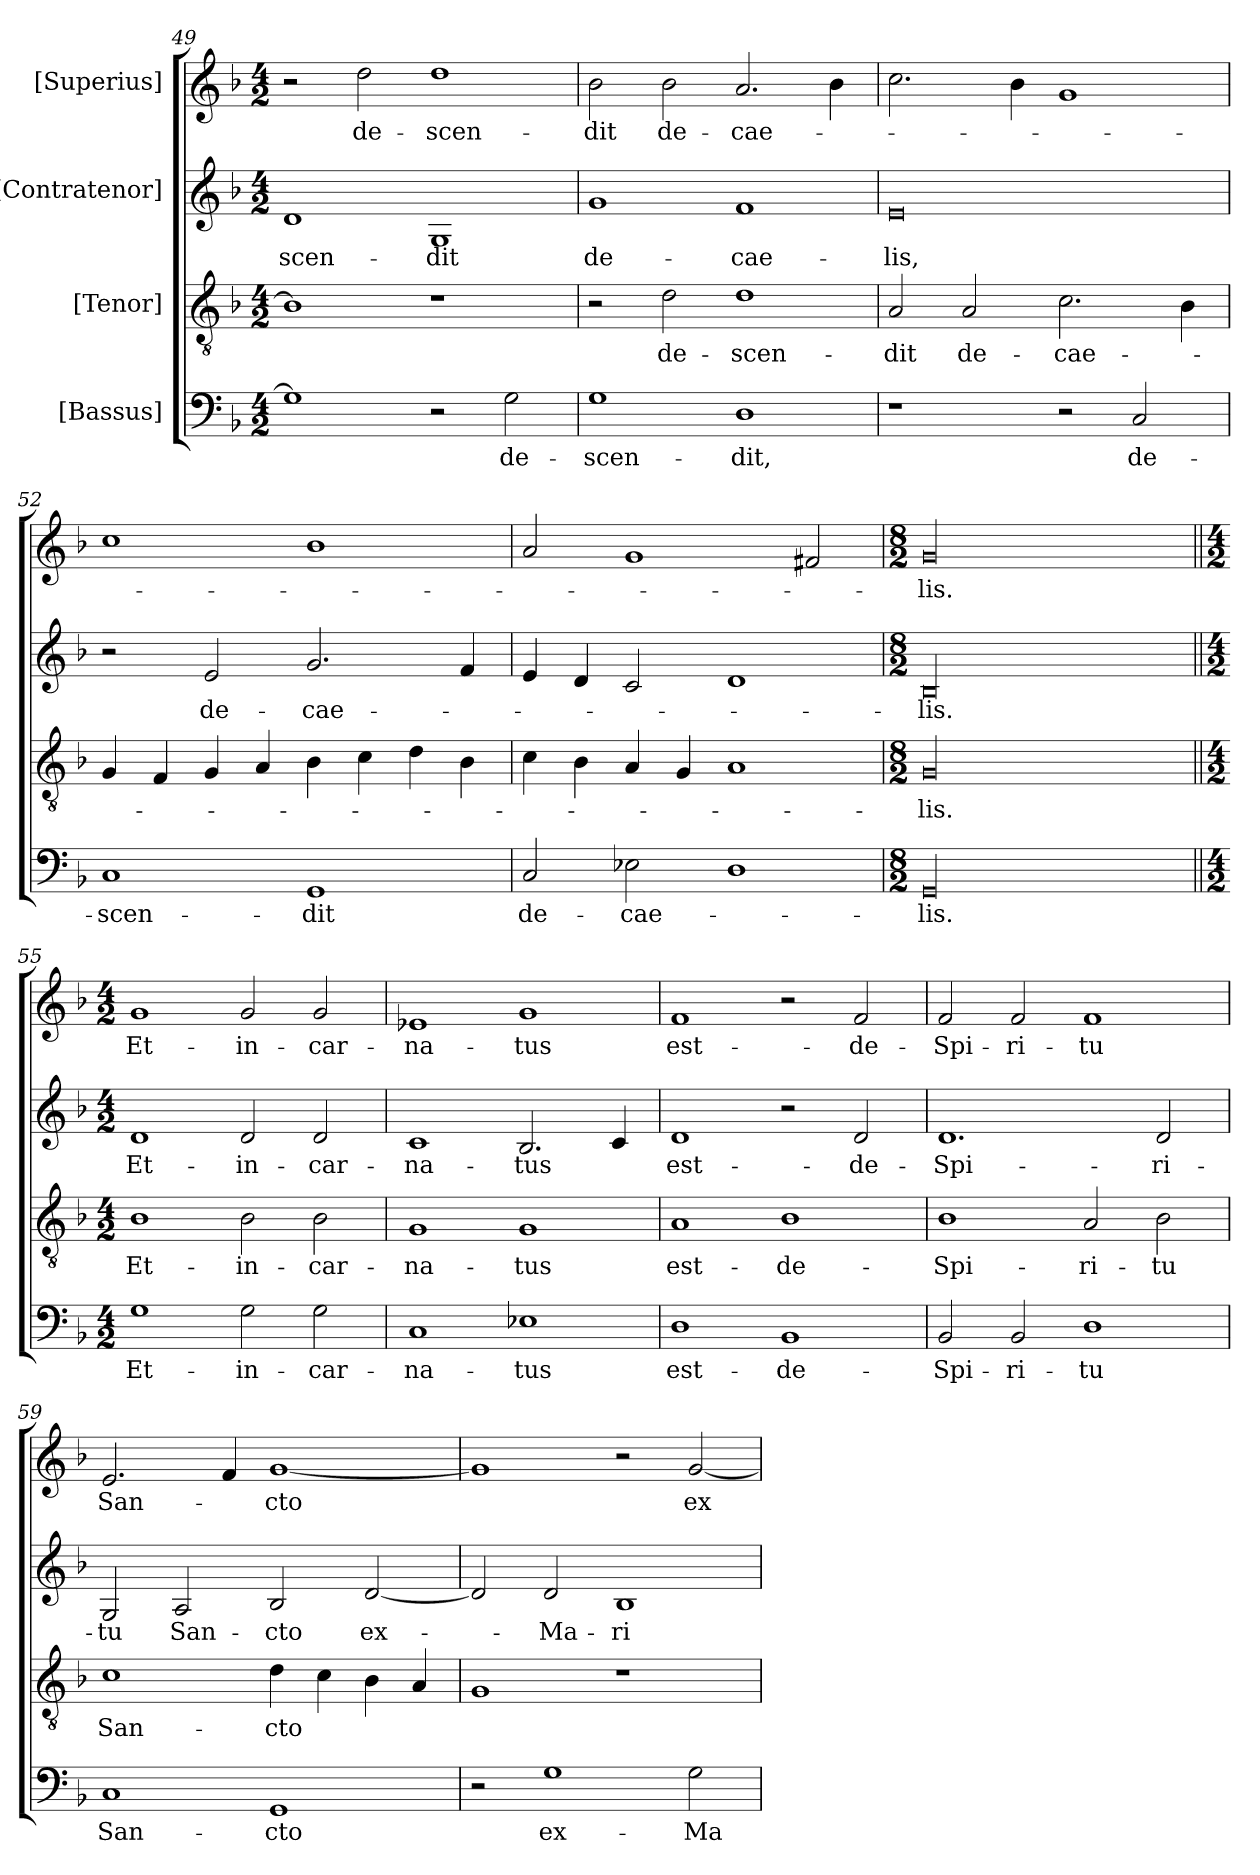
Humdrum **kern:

**kern	**text	**kern	**text	**kern	**text	**kern	**text
*part4	*part4	*part3	*part3	*part2	*part2	*part1	*part1
*staff4	*staff4	*staff3	*staff3	*staff2	*staff2	*staff1	*staff1
*I"[Bassus]	*	*I"[Tenor]	*	*I"[Contratenor]	*	*I"[Superius]	*
*clefF4	*	*clefGv2	*	*clefG2	*	*clefG2	*
*k[b-]	*	*k[b-]	*	*k[b-]	*	*k[b-]	*
*M4/2	*	*M4/2	*	*M4/2	*	*M4/2	*
=49	=49	=49	=49	=49	=49	=49	=49
1G\]	.	1B-\]	.	1d/	-scen-	2r	.
.	.	.	.	.	.	2dd\	de-
2r	.	1r	.	1G/	-dit	1dd\	-scen-
2G\	de-	.	.	.	.	.	.
=50	=50	=50	=50	=50	=50	=50	=50
1G\	-scen-	2r	.	1g/	de-	2b-\	-dit
.	.	2d\	de-	.	.	2b-\	de-
1D\	-dit,	1d\	-scen-	1f/	cae-	2.a/	cae-
.	.	.	.	.	.	4b-\	.
=51	=51	=51	=51	=51	=51	=51	=51
1r	.	2A/	-dit	0e/	-lis,	2.cc\	.
.	.	2A/	de-	.	.	.	.
.	.	.	.	.	.	4b-\	.
2r	.	2.c\	cae-	.	.	1g/	.
2C/	de-	.	.	.	.	.	.
.	.	4B-\	.	.	.	.	.
=52	=52	=52	=52	=52	=52	=52	=52
1C/	-scen-	4G/	.	2r	.	1cc\	.
.	.	4F/	.	.	.	.	.
.	.	4G/	.	2e/	de-	.	.
.	.	4A/	.	.	.	.	.
1GG/	-dit	4B-\	.	2.g/	cae-	1b-\	.
.	.	4c\	.	.	.	.	.
.	.	4d\	.	.	.	.	.
.	.	4B-\	.	4f/	.	.	.
=53	=53	=53	=53	=53	=53	=53	=53
2C/	de-	4c\	.	4e/	.	2a/	.
.	.	4B-\	.	4d/	.	.	.
2E-X\	cae-	4A/	.	2c/	.	1g/	.
.	.	4G/	.	.	.	.	.
1D\	.	1A/	.	1d/	.	.	.
.	.	.	.	.	.	2f#X/	.
=54	=54	=54	=54	=54	=54	=54	=54
*M8/2	*	*M8/2	*	*M8/2	*	*M8/2	*
00GG/	-lis.	00G/	-lis.	00B-/	-lis.	00g/	-lis.
=55||	=55||	=55||	=55||	=55||	=55||	=55||	=55||
*M4/2	*	*M4/2	*	*M4/2	*	*M4/2	*
1G\	Et-	1B-\	Et-	1d/	Et-	1g/	Et-
2G\	in-	2B-\	in-	2d/	in-	2g/	in-
2G\	-car-	2B-\	-car-	2d/	-car-	2g/	-car-
=56	=56	=56	=56	=56	=56	=56	=56
1C/	-na-	1G/	-na-	1c/	-na-	1e-X/	-na-
1E-X\	-tus	1G/	-tus	2.B-/	-tus	1g/	-tus
.	.	.	.	4c/	.	.	.
=57	=57	=57	=57	=57	=57	=57	=57
1D\	est-	1A/	est-	1d/	est-	1f/	est-
1BB-/	de-	1B-\	de-	2r	.	2r	.
.	.	.	.	2d/	de-	2f/	de-
=58	=58	=58	=58	=58	=58	=58	=58
2BB-/	Spi-	1B-\	Spi-	1.d/	Spi-	2f/	Spi-
2BB-/	-ri-	.	.	.	.	2f/	-ri-
1D\	-tu	2A/	-ri-	.	.	1f/	-tu
.	.	2B-\	-tu	2d/	-ri-	.	.
=59	=59	=59	=59	=59	=59	=59	=59
1C/	San-	1c\	San-	2G/	-tu	2.e/	San-
.	.	.	.	2A/	San-	.	.
.	.	.	.	.	.	4f/	.
1GG/	-cto	4d\	-cto	2B-/	-cto	[1g/	-cto
.	.	4c\	.	.	.	.	.
.	.	4B-\	.	[2d/	ex-	.	.
.	.	4A/	.	.	.	.	.
=60	=60	=60	=60	=60	=60	=60	=60
2r	.	1G/	.	2d/]	.	1g/]	.
1G\	ex-	.	.	2d/	Ma-	.	.
.	.	1r	.	1B-/	-ri-	2r	.
2G\	Ma-	.	.	.	.	[2g/	ex-
=	=	=	=	=	=	=	=
*-	*-	*-	*-	*-	*-	*-	*-
